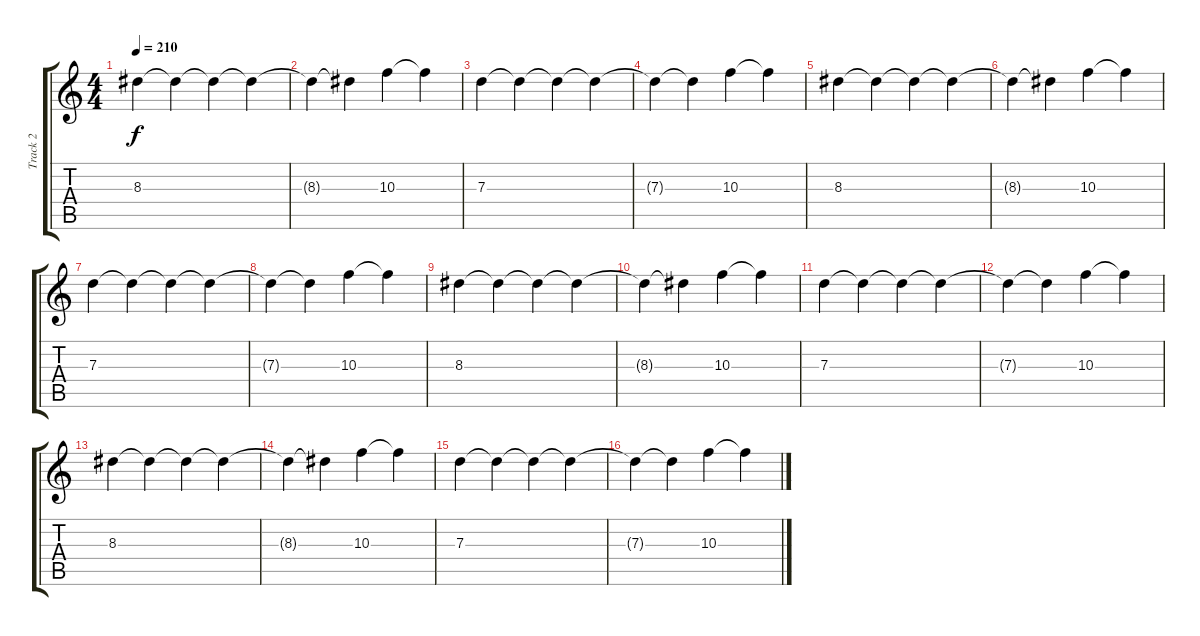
\track ("Track 2" "Track 2") {instrument distortionguitar}
\staff {score tabs}
\tuning (E4 B3 G3 D3 A2 E2) {hide}
\ts (4 4)
\tempo 210
\clef g2
\ks c
8.3.4{dy f} 8.3{t}.4 8.3{t}.4 8.3{t}.4 |
8.3{t}.4 8.3{t}.4 10.3.4 10.3{t}.4 |
7.3.4 7.3{t}.4 7.3{t}.4 7.3{t}.4 |
7.3{t}.4 7.3{t}.4 10.3.4 10.3{t}.4 |
8.3.4 8.3{t}.4 8.3{t}.4 8.3{t}.4 |
8.3{t}.4 8.3{t}.4 10.3.4 10.3{t}.4 |
7.3.4 7.3{t}.4 7.3{t}.4 7.3{t}.4 |
7.3{t}.4 7.3{t}.4 10.3.4 10.3{t}.4 |
8.3.4 8.3{t}.4 8.3{t}.4 8.3{t}.4 |
8.3{t}.4 8.3{t}.4 10.3.4 10.3{t}.4 |
7.3.4 7.3{t}.4 7.3{t}.4 7.3{t}.4 |
7.3{t}.4 7.3{t}.4 10.3.4 10.3{t}.4 |
8.3.4 8.3{t}.4 8.3{t}.4 8.3{t}.4 |
8.3{t}.4 8.3{t}.4 10.3.4 10.3{t}.4 |
7.3.4 7.3{t}.4 7.3{t}.4 7.3{t}.4 |
7.3{t}.4 7.3{t}.4 10.3.4 10.3{t}.4
